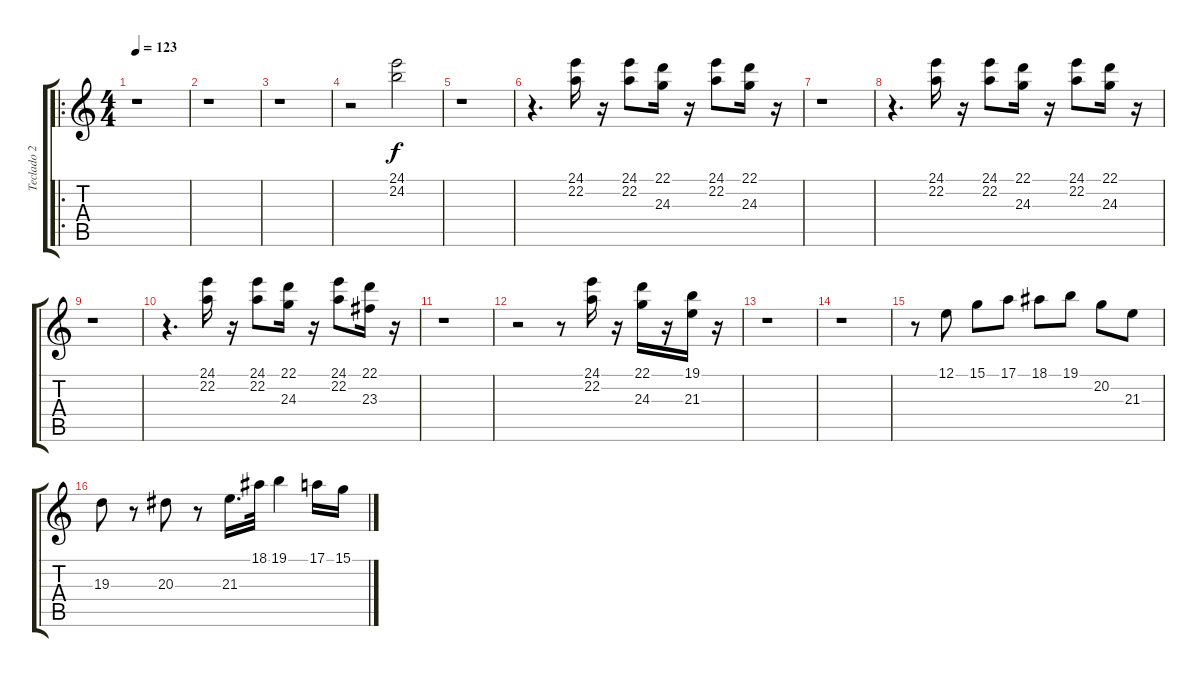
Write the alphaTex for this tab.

\track ("Teclado 2" "Teclado 2") {instrument percussiveorgan}
\staff {score tabs}
\tuning (E4 B3 G3 D3 A2 E2) {hide}
\ro
\ts (4 4)
\tempo 123
\clef g2
\ks c
r.1{dy f instrument percussiveorgan} |
r.1 |
r.1 |
r.2 (24.1 24.2).2 |
r.1 |
r.4{d} (24.1 22.2).16 r.16 (24.1 22.2).8 (22.1 24.3).16 r.16 (24.1 22.2).8 (22.1 24.3).16 r.16 |
r.1 |
r.4{d} (24.1 22.2).16 r.16 (24.1 22.2).8 (22.1 24.3).16 r.16 (24.1 22.2).8 (22.1 24.3).16 r.16 |
r.1 |
r.4{d} (24.1 22.2).16 r.16 (24.1 22.2).8 (22.1 24.3).16 r.16 (24.1 22.2).8 (22.1 23.3).16 r.16 |
r.1 |
r.2 r.8 (24.1 22.2).16 r.16 (22.1 24.3).16 r.16 (19.1 21.3).16 r.16 |
r.1 |
r.1 |
r.8 12.1.8 15.1.8 17.1.8 18.1.8 19.1.8 20.2.8 21.3.8 |
19.3.8 r.8 20.3.8 r.8 21.3.16{d} 18.1.32 19.1.4 17.1.16 15.1.16
